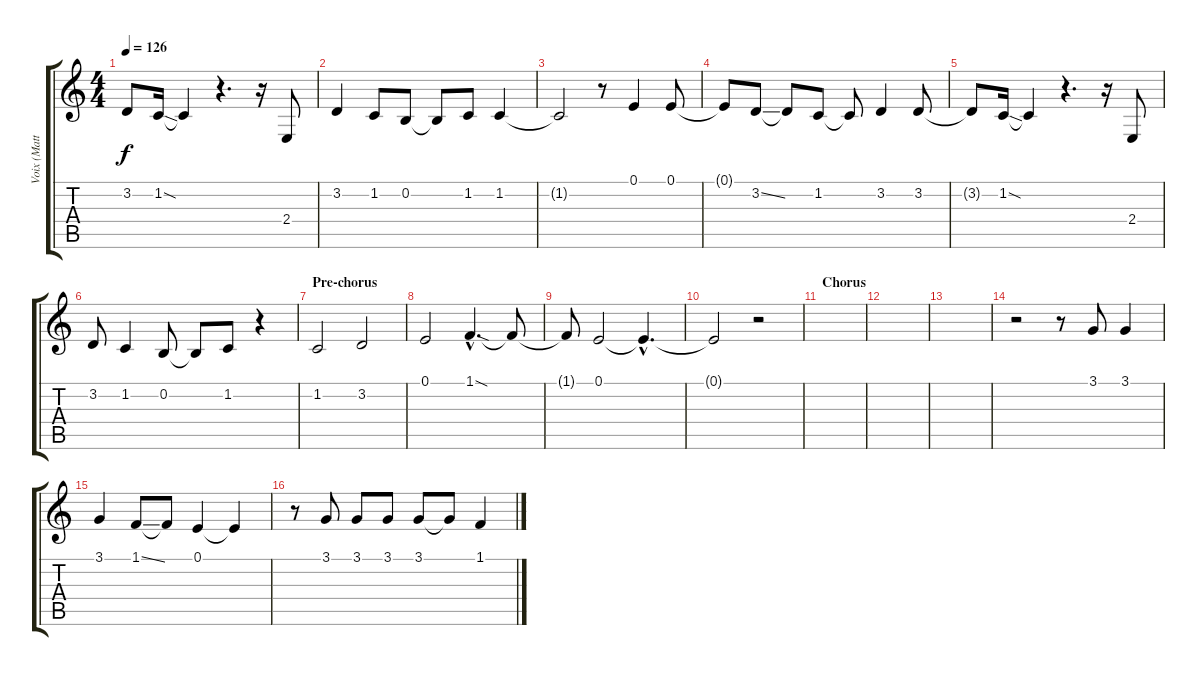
\track ("Voix (Matt)" "Voix (Matt") {instrument lead6voice}
\staff {score tabs}
\tuning (E4 B3 G3 D3 A2 E2) {hide}
\ts (4 4)
\tempo 126
\clef g2
\ks c
3.2{t}.8{dy f} 1.2{sod}.16 1.2{t}.4 r.4{d} r.16 2.4.8 |
3.2.4 1.2.8 0.2.8 0.2{t}.8 1.2.8 1.2.4 |
1.2{t}.2 r.8 0.1.4 0.1.8 |
0.1{t}.8 3.2{ss}.8 3.2{t}.8 1.2.8 1.2{t}.8 3.2.4 3.2.8 |
3.2{t}.8 1.2{sod}.16 1.2{t}.4 r.4{d} r.16 2.4.8 |
3.2.8 1.2.4 0.2.8 0.2{t}.8 1.2.8 r.4 |
\section ("" "Pre-chorus")
1.2.2 3.2.2 |
0.1.2 1.1{sod hac}.4{d} 1.1{t}.8 |
1.1{t}.8 0.1.2 0.1{hac t}.4{d} |
0.1{t}.2 r.2 |
\section ("" "Chorus")
|
|
|
r.2 r.8 3.1.8 3.1.4 |
3.1.4 1.1{ss}.8 1.1{t}.8 0.1.4 0.1{t}.4 |
r.8 3.1.8 3.1.8 3.1.8 3.1.8 3.1{t}.8 1.1.4
